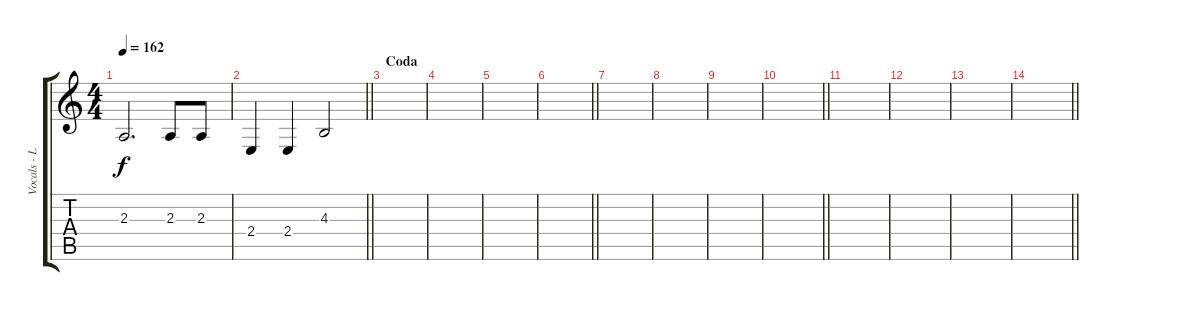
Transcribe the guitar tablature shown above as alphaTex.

\track ("Vocals - Letov" "Vocals - L") {instrument tenorsax}
\staff {score tabs}
\tuning (E4 B3 G3 D3 A2 E2) {hide}
\ts (4 4)
\tempo 162
\clef g2
\ks c
2.3.2{d dy f} 2.3.8 2.3.8 |
\barLineRight lightlight
2.4.4 2.4.4 4.3.2 |
\section ("" "Coda")
|
|
|
\barLineRight lightlight
|
|
|
|
\barLineRight lightlight
|
|
|
|
\barLineRight lightlight
